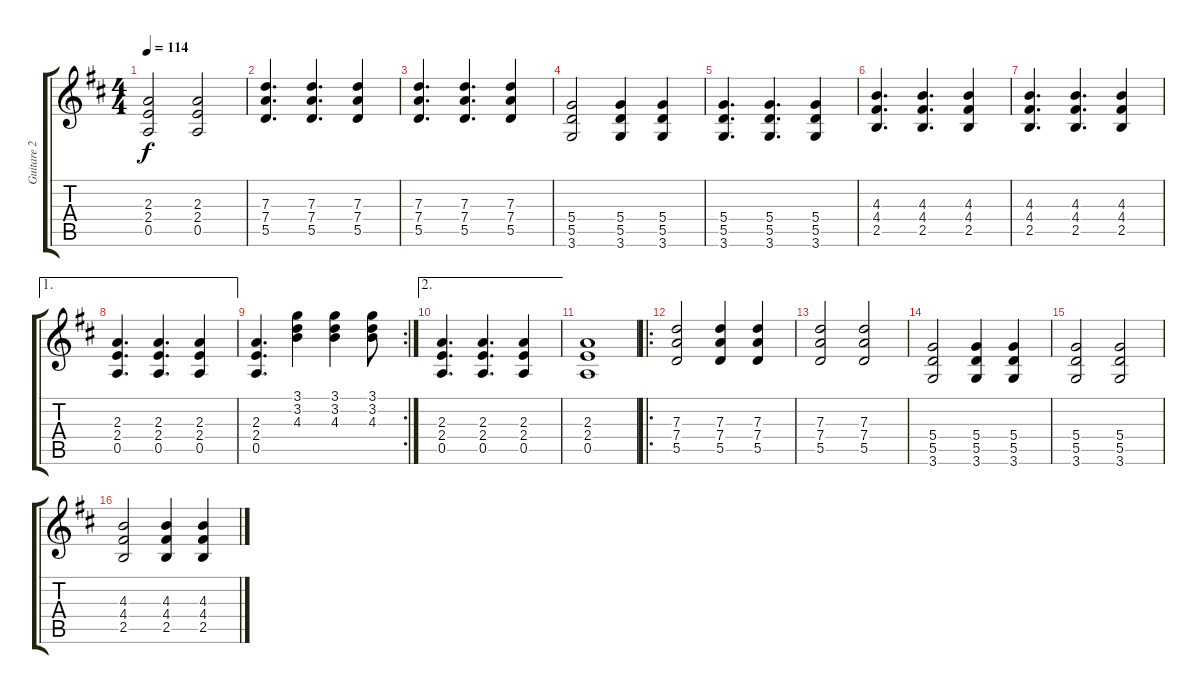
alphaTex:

\track ("Guitare 2" "Guitare 2") {instrument overdrivenguitar}
\staff {score tabs}
\tuning (E4 B3 G3 D3 A2 E2) {hide}
\ts (4 4)
\tempo 114
\clef g2
\ks d
(2.3 2.4 0.5).2{dy f} (2.3 2.4 0.5).2 |
(7.3 7.4 5.5).4{d} (7.3 7.4 5.5).4{d} (7.3 7.4 5.5).4 |
(7.3 7.4 5.5).4{d} (7.3 7.4 5.5).4{d} (7.3 7.4 5.5).4 |
(5.4 5.5 3.6).2 (5.4 5.5 3.6).4 (5.4 5.5 3.6).4 |
(5.4 5.5 3.6).4{d} (5.4 5.5 3.6).4{d} (5.4 5.5 3.6).4 |
(4.3 4.4 2.5).4{d} (4.3 4.4 2.5).4{d} (4.3 4.4 2.5).4 |
(4.3 4.4 2.5).4{d} (4.3 4.4 2.5).4{d} (4.3 4.4 2.5).4 |
\ae 1
(2.3 2.4 0.5).4{d} (2.3 2.4 0.5).4{d} (2.3 2.4 0.5).4 |
\rc 2
(2.3 2.4 0.5).4{d} (3.1 3.2 4.3).4 (3.1 3.2 4.3).4 (3.1 3.2 4.3).8 |
\ae 2
(2.3 2.4 0.5).4{d} (2.3 2.4 0.5).4{d} (2.3 2.4 0.5).4 |
(2.3 2.4 0.5).1 |
\ro
(7.3 7.4 5.5).2 (7.3 7.4 5.5).4 (7.3 7.4 5.5).4 |
(7.3 7.4 5.5).2 (7.3 7.4 5.5).2 |
(5.4 5.5 3.6).2 (5.4 5.5 3.6).4 (5.4 5.5 3.6).4 |
(5.4 5.5 3.6).2 (5.4 5.5 3.6).2 |
(4.3 4.4 2.5).2 (4.3 4.4 2.5).4 (4.3 4.4 2.5).4
